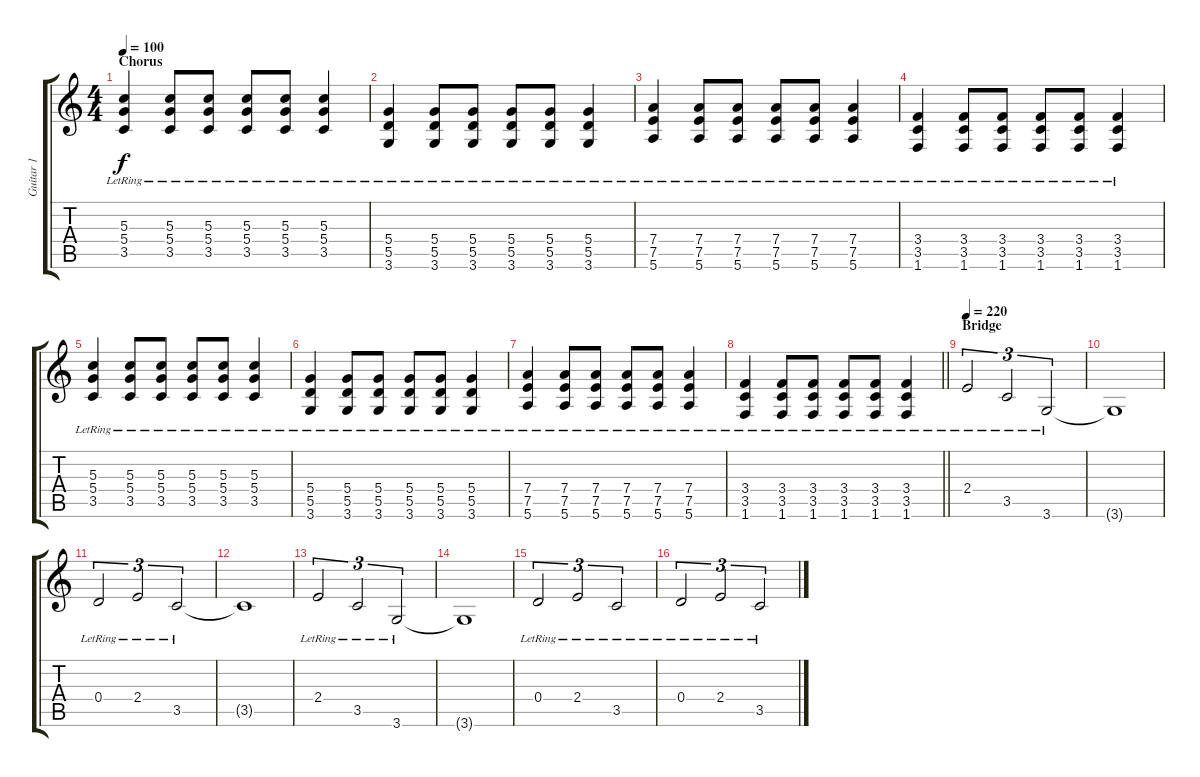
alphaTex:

\track ("Guitar 1" "Guitar 1") {instrument acousticguitarsteel}
\staff {score tabs}
\tuning (E4 B3 G3 D3 A2 E2) {hide}
\ts (4 4)
\section ("" "Chorus")
\tempo 100
\clef g2
\ks c
(5.3{lr} 5.4{lr} 3.5{lr}).4{dy f} (5.3{lr} 5.4{lr} 3.5{lr}).8 (5.3{lr} 5.4{lr} 3.5{lr}).8 (5.3{lr} 5.4{lr} 3.5{lr}).8 (5.3{lr} 5.4{lr} 3.5{lr}).8 (5.3{lr} 5.4{lr} 3.5{lr}).4 |
(5.4{lr} 5.5{lr} 3.6{lr}).4 (5.4{lr} 5.5{lr} 3.6{lr}).8 (5.4{lr} 5.5{lr} 3.6{lr}).8 (5.4{lr} 5.5{lr} 3.6{lr}).8 (5.4{lr} 5.5{lr} 3.6{lr}).8 (5.4{lr} 5.5{lr} 3.6{lr}).4 |
(7.4{lr} 7.5{lr} 5.6).4 (7.4{lr} 7.5{lr} 5.6).8 (7.4{lr} 7.5{lr} 5.6).8 (7.4{lr} 7.5{lr} 5.6).8 (7.4{lr} 7.5{lr} 5.6).8 (7.4{lr} 7.5{lr} 5.6).4 |
(3.4{lr} 3.5{lr} 1.6{lr}).4 (3.4{lr} 3.5{lr} 1.6{lr}).8 (3.4{lr} 3.5{lr} 1.6{lr}).8 (3.4{lr} 3.5{lr} 1.6{lr}).8 (3.4{lr} 3.5{lr} 1.6{lr}).8 (3.4{lr} 3.5{lr} 1.6{lr}).4 |
(5.3{lr} 5.4{lr} 3.5{lr}).4 (5.3{lr} 5.4{lr} 3.5{lr}).8 (5.3{lr} 5.4{lr} 3.5{lr}).8 (5.3{lr} 5.4{lr} 3.5{lr}).8 (5.3{lr} 5.4{lr} 3.5{lr}).8 (5.3{lr} 5.4{lr} 3.5{lr}).4 |
(5.4{lr} 5.5{lr} 3.6{lr}).4 (5.4{lr} 5.5{lr} 3.6{lr}).8 (5.4{lr} 5.5{lr} 3.6{lr}).8 (5.4{lr} 5.5{lr} 3.6{lr}).8 (5.4{lr} 5.5{lr} 3.6{lr}).8 (5.4{lr} 5.5{lr} 3.6{lr}).4 |
(7.4{lr} 7.5{lr} 5.6).4 (7.4{lr} 7.5{lr} 5.6).8 (7.4{lr} 7.5{lr} 5.6).8 (7.4{lr} 7.5{lr} 5.6).8 (7.4{lr} 7.5{lr} 5.6).8 (7.4{lr} 7.5{lr} 5.6).4 |
\barLineRight lightlight
(3.4{lr} 3.5{lr} 1.6{lr}).4 (3.4{lr} 3.5{lr} 1.6{lr}).8 (3.4{lr} 3.5{lr} 1.6{lr}).8 (3.4{lr} 3.5{lr} 1.6{lr}).8 (3.4{lr} 3.5{lr} 1.6{lr}).8 (3.4{lr} 3.5{lr} 1.6{lr}).4 |
\section ("" "Bridge")
\tempo 220
2.4{lr}.2{tu (3 2)} 3.5{lr}.2{tu (3 2)} 3.6{lr}.2{tu (3 2)} |
3.6{t}.1 |
0.4{lr}.2{tu (3 2)} 2.4{lr}.2{tu (3 2)} 3.5{lr}.2{tu (3 2)} |
3.5{t}.1 |
2.4{lr}.2{tu (3 2)} 3.5{lr}.2{tu (3 2)} 3.6{lr}.2{tu (3 2)} |
3.6{t}.1 |
0.4{lr}.2{tu (3 2)} 2.4{lr}.2{tu (3 2)} 3.5{lr}.2{tu (3 2)} |
0.4{lr}.2{tu (3 2)} 2.4{lr}.2{tu (3 2)} 3.5{lr}.2{tu (3 2)}
